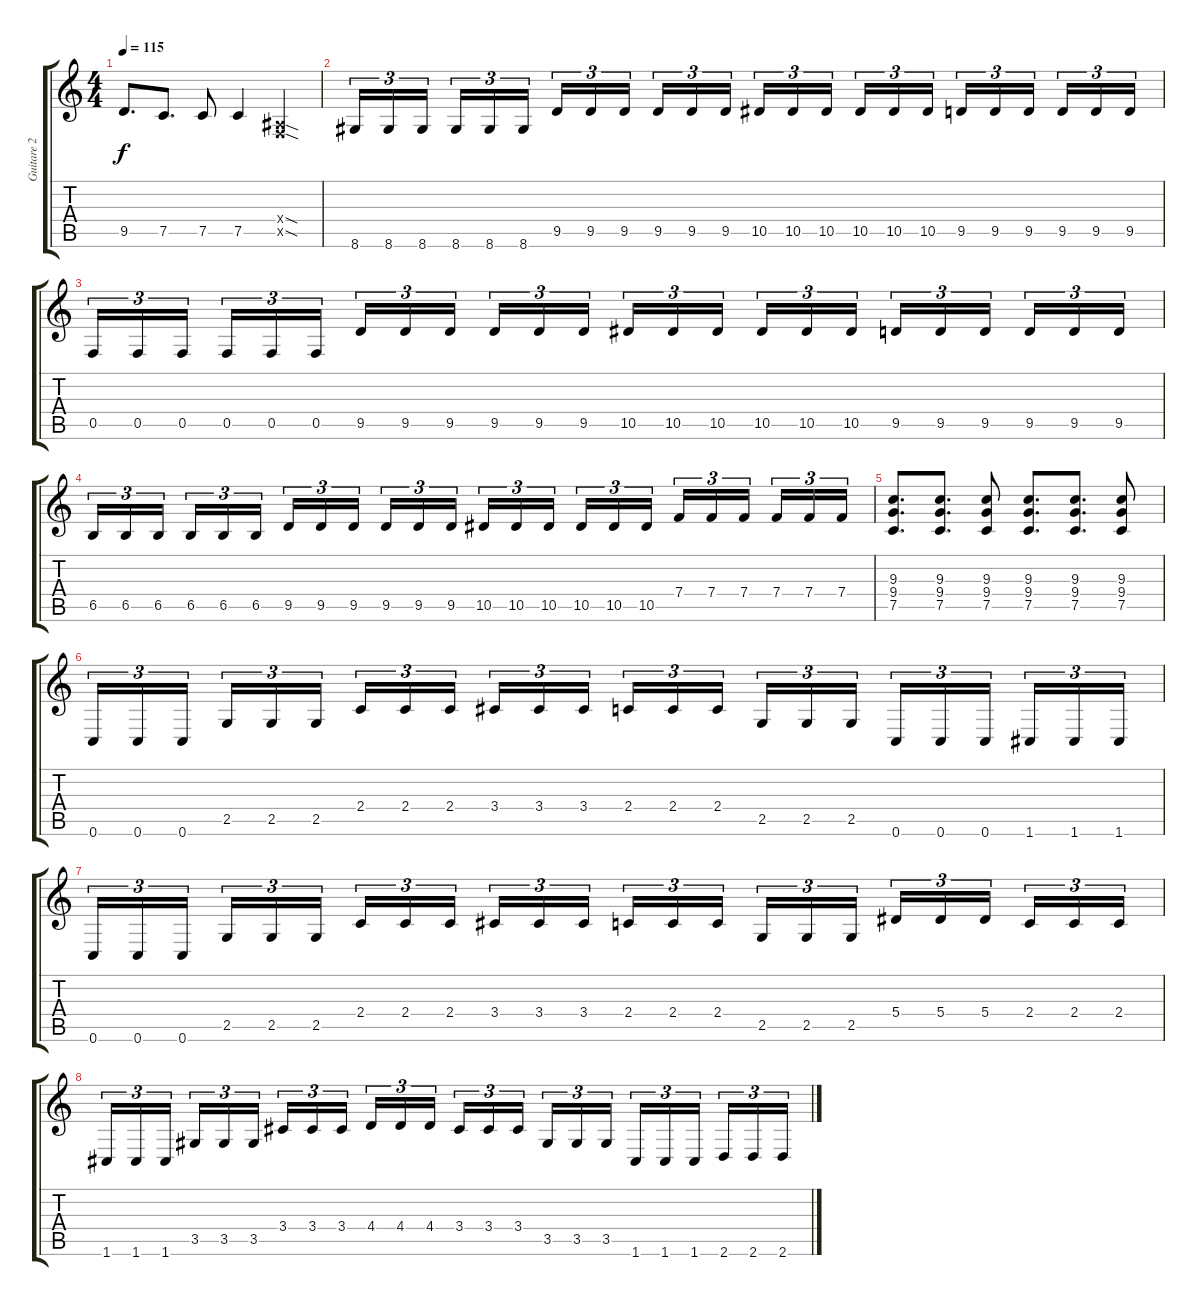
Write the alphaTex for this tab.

\track ("Guitare 2" "Guitare 2") {instrument distortionguitar}
\staff {score tabs}
\tuning (C4 G3 Eb3 Bb2 F2 C2) {hide}
\ts (4 4)
\tempo 115
\clef g2
\ks c
9.5.8{d dy f} 7.5.8{d} 7.5.8 7.5.4 (0.4{sod x} 0.5{sod x}).4 |
8.6.16{tu (3 2)} 8.6.16{tu (3 2)} 8.6.16{tu (3 2) beam splitsecondary} 8.6.16{tu (3 2)} 8.6.16{tu (3 2)} 8.6.16{tu (3 2)} 9.5.16{tu (3 2)} 9.5.16{tu (3 2)} 9.5.16{tu (3 2) beam splitsecondary} 9.5.16{tu (3 2)} 9.5.16{tu (3 2)} 9.5.16{tu (3 2)} 10.5.16{tu (3 2)} 10.5.16{tu (3 2)} 10.5.16{tu (3 2) beam splitsecondary} 10.5.16{tu (3 2)} 10.5.16{tu (3 2)} 10.5.16{tu (3 2)} 9.5.16{tu (3 2)} 9.5.16{tu (3 2)} 9.5.16{tu (3 2) beam splitsecondary} 9.5.16{tu (3 2)} 9.5.16{tu (3 2)} 9.5.16{tu (3 2)} |
0.5.16{tu (3 2)} 0.5.16{tu (3 2)} 0.5.16{tu (3 2) beam splitsecondary} 0.5.16{tu (3 2)} 0.5.16{tu (3 2)} 0.5.16{tu (3 2)} 9.5.16{tu (3 2)} 9.5.16{tu (3 2)} 9.5.16{tu (3 2) beam splitsecondary} 9.5.16{tu (3 2)} 9.5.16{tu (3 2)} 9.5.16{tu (3 2)} 10.5.16{tu (3 2)} 10.5.16{tu (3 2)} 10.5.16{tu (3 2) beam splitsecondary} 10.5.16{tu (3 2)} 10.5.16{tu (3 2)} 10.5.16{tu (3 2)} 9.5.16{tu (3 2)} 9.5.16{tu (3 2)} 9.5.16{tu (3 2) beam splitsecondary} 9.5.16{tu (3 2)} 9.5.16{tu (3 2)} 9.5.16{tu (3 2)} |
6.5.16{tu (3 2)} 6.5.16{tu (3 2)} 6.5.16{tu (3 2) beam splitsecondary} 6.5.16{tu (3 2)} 6.5.16{tu (3 2)} 6.5.16{tu (3 2)} 9.5.16{tu (3 2)} 9.5.16{tu (3 2)} 9.5.16{tu (3 2) beam splitsecondary} 9.5.16{tu (3 2)} 9.5.16{tu (3 2)} 9.5.16{tu (3 2)} 10.5.16{tu (3 2)} 10.5.16{tu (3 2)} 10.5.16{tu (3 2) beam splitsecondary} 10.5.16{tu (3 2)} 10.5.16{tu (3 2)} 10.5.16{tu (3 2)} 7.4.16{tu (3 2)} 7.4.16{tu (3 2)} 7.4.16{tu (3 2) beam splitsecondary} 7.4.16{tu (3 2)} 7.4.16{tu (3 2)} 7.4.16{tu (3 2)} |
(9.3 9.4 7.5).8{d} (9.3 9.4 7.5).8{d} (9.3 9.4 7.5).8 (9.3 9.4 7.5).8{d} (9.3 9.4 7.5).8{d} (9.3 9.4 7.5).8 |
0.6.16{tu (3 2)} 0.6.16{tu (3 2)} 0.6.16{tu (3 2) beam splitsecondary} 2.5.16{tu (3 2)} 2.5.16{tu (3 2)} 2.5.16{tu (3 2)} 2.4.16{tu (3 2)} 2.4.16{tu (3 2)} 2.4.16{tu (3 2) beam splitsecondary} 3.4.16{tu (3 2)} 3.4.16{tu (3 2)} 3.4.16{tu (3 2)} 2.4.16{tu (3 2)} 2.4.16{tu (3 2)} 2.4.16{tu (3 2) beam splitsecondary} 2.5.16{tu (3 2)} 2.5.16{tu (3 2)} 2.5.16{tu (3 2)} 0.6.16{tu (3 2)} 0.6.16{tu (3 2)} 0.6.16{tu (3 2) beam splitsecondary} 1.6.16{tu (3 2)} 1.6.16{tu (3 2)} 1.6.16{tu (3 2)} |
0.6.16{tu (3 2)} 0.6.16{tu (3 2)} 0.6.16{tu (3 2) beam splitsecondary} 2.5.16{tu (3 2)} 2.5.16{tu (3 2)} 2.5.16{tu (3 2)} 2.4.16{tu (3 2)} 2.4.16{tu (3 2)} 2.4.16{tu (3 2) beam splitsecondary} 3.4.16{tu (3 2)} 3.4.16{tu (3 2)} 3.4.16{tu (3 2)} 2.4.16{tu (3 2)} 2.4.16{tu (3 2)} 2.4.16{tu (3 2) beam splitsecondary} 2.5.16{tu (3 2)} 2.5.16{tu (3 2)} 2.5.16{tu (3 2)} 5.4.16{tu (3 2)} 5.4.16{tu (3 2)} 5.4.16{tu (3 2) beam splitsecondary} 2.4.16{tu (3 2)} 2.4.16{tu (3 2)} 2.4.16{tu (3 2)} |
1.6.16{tu (3 2)} 1.6.16{tu (3 2)} 1.6.16{tu (3 2) beam splitsecondary} 3.5.16{tu (3 2)} 3.5.16{tu (3 2)} 3.5.16{tu (3 2)} 3.4.16{tu (3 2)} 3.4.16{tu (3 2)} 3.4.16{tu (3 2) beam splitsecondary} 4.4.16{tu (3 2)} 4.4.16{tu (3 2)} 4.4.16{tu (3 2)} 3.4.16{tu (3 2)} 3.4.16{tu (3 2)} 3.4.16{tu (3 2) beam splitsecondary} 3.5.16{tu (3 2)} 3.5.16{tu (3 2)} 3.5.16{tu (3 2)} 1.6.16{tu (3 2)} 1.6.16{tu (3 2)} 1.6.16{tu (3 2) beam splitsecondary} 2.6.16{tu (3 2)} 2.6.16{tu (3 2)} 2.6.16{tu (3 2)}
